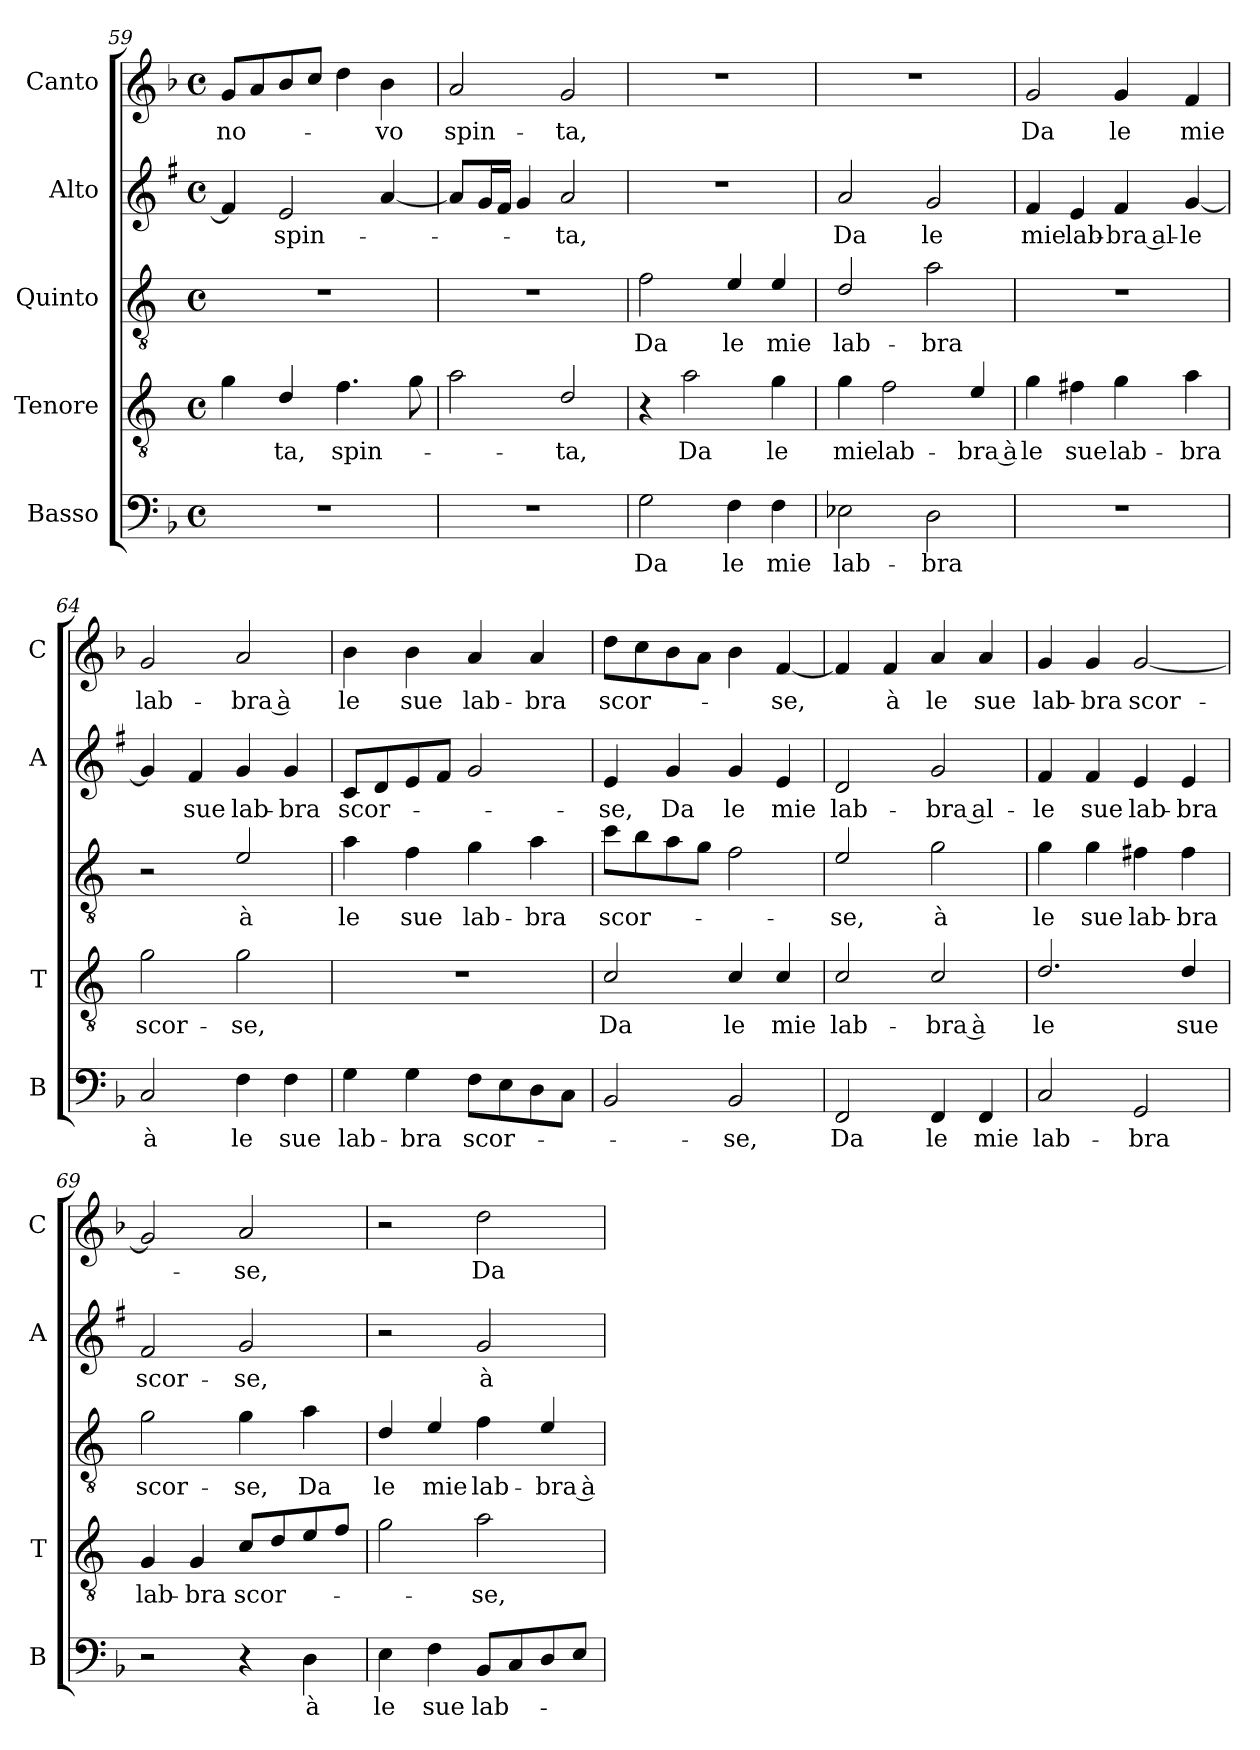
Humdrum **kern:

**kern	**text	**kern	**text	**kern	**text	**kern	**text	**kern	**text
*part5	*part5	*part4	*part4	*part3	*part3	*part2	*part2	*part1	*part1
*staff5	*staff5	*staff4	*staff4	*staff3	*staff3	*staff2	*staff2	*staff1	*staff1
*I"Basso	*	*I"Tenore	*	*I"Quinto	*	*I"Alto	*	*I"Canto	*
*I'B	*	*I'T	*	*	*	*I'A	*	*I'C	*
*clefF4	*	*clefGv2	*	*clefGv2	*	*clefG2	*	*clefG2	*
*	*	*ITrd4c7	*	*ITrd4c7	*	*ITrd1c2	*	*	*
*k[b-]	*	*k[b-]	*	*k[b-]	*	*k[b-]	*	*k[b-]	*
*F:	*	*F:	*	*F:	*	*F:	*	*F:	*
*M4/4	*	*M4/4	*	*M4/4	*	*M4/4	*	*M4/4	*
*met(c)	*	*met(c)	*	*met(c)	*	*met(c)	*	*met(c)	*
=59	=59	=59	=59	=59	=59	=59	=59	=59	=59
!	!	!	!	!	!	!	!	!	!LO:LY:b
1r	.	4c\	.	1r	.	4e/]	.	8g/L	no-
.	.	.	.	.	.	.	.	8a/	.
!	!	!	!LO:LY:b	!	!	!	!LO:LY:b	!	!
.	.	4G/	-ta,	.	.	2d/	spin-	8b-/	.
.	.	.	.	.	.	.	.	8cc/J	.
!	!	!	!LO:LY:b	!	!	!	!	!	!
.	.	4.B-\	spin-	.	.	.	.	4dd\	.
!	!	!	!	!	!	!	!	!	!LO:LY:b
.	.	.	.	.	.	[4g/	.	4b-\	-vo
.	.	8c\	.	.	.	.	.	.	.
=60	=60	=60	=60	=60	=60	=60	=60	=60	=60
!	!	!	!	!	!	!	!	!	!LO:LY:b
1r	.	2d\	.	1r	.	8g/L]	.	2a/	spin-
.	.	.	.	.	.	16f/L	.	.	.
.	.	.	.	.	.	16e/JJ	.	.	.
.	.	.	.	.	.	4f/	.	.	.
!	!	!	!LO:LY:b	!	!	!	!LO:LY:b	!	!LO:LY:b
.	.	2G/	-ta,	.	.	2g/	-ta,	2g/	-ta,
=61	=61	=61	=61	=61	=61	=61	=61	=61	=61
!	!LO:LY:b	!	!	!	!LO:LY:b	!	!	!	!
2G\	Da	4r	.	2B-\	Da	1r	.	1r	.
!	!	!	!LO:LY:b	!	!	!	!	!	!
.	.	2d\	Da	.	.	.	.	.	.
!	!LO:LY:b	!	!	!	!LO:LY:b	!	!	!	!
4F\	le	.	.	4A/	le	.	.	.	.
!	!LO:LY:b	!	!LO:LY:b	!	!LO:LY:b	!	!	!	!
4F\	mie	4c\	le	4A/	mie	.	.	.	.
=62	=62	=62	=62	=62	=62	=62	=62	=62	=62
!	!LO:LY:b	!	!LO:LY:b	!	!LO:LY:b	!	!LO:LY:b	!	!
2E-X\	lab-	4c\	mie	2G/	lab-	2g/	Da	1r	.
!	!	!	!LO:LY:b	!	!	!	!	!	!
.	.	2B-\	lab-	.	.	.	.	.	.
!	!LO:LY:b	!	!	!	!LO:LY:b	!	!LO:LY:b	!	!
2D\	-bra	.	.	2d\	-bra	2f/	le	.	.
!	!	!	!LO:LY:b	!	!	!	!	!	!
.	.	4A/	-bra à	.	.	.	.	.	.
!!LO:LB:g=z
=63	=63	=63	=63	=63	=63	=63	=63	=63	=63
!	!	!	!LO:LY:b	!	!	!	!LO:LY:b	!	!LO:LY:b
1r	.	4c\	le	1r	.	4e/	mie	2g/	Da
!	!	!	!LO:LY:b	!	!	!	!LO:LY:b	!	!
.	.	4Bn\	sue	.	.	4d/	lab-	.	.
!	!	!	!LO:LY:b	!	!	!	!LO:LY:b	!	!LO:LY:b
.	.	4c\	lab-	.	.	4e/	-bra al-	4g/	le
!	!	!	!LO:LY:b	!	!	!	!LO:LY:b	!	!LO:LY:b
.	.	4d\	-bra	.	.	[4f/	-le	4f/	mie
=64	=64	=64	=64	=64	=64	=64	=64	=64	=64
!	!LO:LY:b	!	!LO:LY:b	!	!	!	!	!	!LO:LY:b
2C/	à	2c\	scor-	2r	.	4f/]	.	2g/	lab-
!	!	!	!	!	!	!	!LO:LY:b	!	!
.	.	.	.	.	.	4e/	sue	.	.
!	!LO:LY:b	!	!LO:LY:b	!	!LO:LY:b	!	!LO:LY:b	!	!LO:LY:b
4F\	le	2c\	-se,	2A/	à	4f/	lab-	2a/	-bra à
!	!LO:LY:b	!	!	!	!	!	!LO:LY:b	!	!
4F\	sue	.	.	.	.	4f/	-bra	.	.
=65	=65	=65	=65	=65	=65	=65	=65	=65	=65
!	!LO:LY:b	!	!	!	!LO:LY:b	!	!LO:LY:b	!	!LO:LY:b
4G\	lab-	1r	.	4d\	le	8B-/L	scor-	4b-\	le
.	.	.	.	.	.	8c/	.	.	.
!	!LO:LY:b	!	!	!	!LO:LY:b	!	!	!	!LO:LY:b
4G\	-bra	.	.	4B-\	sue	8d/	.	4b-\	sue
.	.	.	.	.	.	8e/J	.	.	.
!	!LO:LY:b	!	!	!	!LO:LY:b	!	!	!	!LO:LY:b
8F\L	scor-	.	.	4c\	lab-	2f/	.	4a/	lab-
8E\	.	.	.	.	.	.	.	.	.
!	!	!	!	!	!LO:LY:b	!	!	!	!LO:LY:b
8D\	.	.	.	4d\	-bra	.	.	4a/	-bra
8C\J	.	.	.	.	.	.	.	.	.
=66	=66	=66	=66	=66	=66	=66	=66	=66	=66
!	!	!	!LO:LY:b	!	!LO:LY:b	!	!LO:LY:b	!	!LO:LY:b
2BB-/	.	2F/	Da	8f\L	scor-	4d/	-se,	8dd\L	scor-
.	.	.	.	8e\	.	.	.	8cc\	.
!	!	!	!	!	!	!	!LO:LY:b	!	!
.	.	.	.	8d\	.	4f/	Da	8b-\	.
.	.	.	.	8c\J	.	.	.	8a\J	.
!	!LO:LY:b	!	!LO:LY:b	!	!	!	!LO:LY:b	!	!
2BB-/	-se,	4F/	le	2B-\	.	4f/	le	4b-\	.
!	!	!	!LO:LY:b	!	!	!	!LO:LY:b	!	!LO:LY:b
.	.	4F/	mie	.	.	4d/	mie	[4f/	-se,
=67	=67	=67	=67	=67	=67	=67	=67	=67	=67
!	!LO:LY:b	!	!LO:LY:b	!	!LO:LY:b	!	!LO:LY:b	!	!
2FF/	Da	2F/	lab-	2A/	-se,	2c/	lab-	4f/]	.
!	!	!	!	!	!	!	!	!	!LO:LY:b
.	.	.	.	.	.	.	.	4f/	à
!	!LO:LY:b	!	!LO:LY:b	!	!LO:LY:b	!	!LO:LY:b	!	!LO:LY:b
4FF/	le	2F/	-bra à	2c\	à	2f/	-bra al-	4a/	le
!	!LO:LY:b	!	!	!	!	!	!	!	!LO:LY:b
4FF/	mie	.	.	.	.	.	.	4a/	sue
=68	=68	=68	=68	=68	=68	=68	=68	=68	=68
!	!LO:LY:b	!	!LO:LY:b	!	!LO:LY:b	!	!LO:LY:b	!	!LO:LY:b
2C/	lab-	2.G/	le	4c\	le	4e/	-le	4g/	lab-
!	!	!	!	!	!LO:LY:b	!	!LO:LY:b	!	!LO:LY:b
.	.	.	.	4c\	sue	4e/	sue	4g/	-bra
!	!LO:LY:b	!	!	!	!LO:LY:b	!	!LO:LY:b	!	!LO:LY:b
2GG/	-bra	.	.	4Bn\	lab-	4d/	lab-	[2g/	scor-
!	!	!	!LO:LY:b	!	!LO:LY:b	!	!LO:LY:b	!	!
.	.	4G/	sue	4B\	-bra	4d/	-bra	.	.
!!LO:LB:g=z
=69	=69	=69	=69	=69	=69	=69	=69	=69	=69
!	!	!	!LO:LY:b	!	!LO:LY:b	!	!LO:LY:b	!	!
2r	.	4C/	lab-	2c\	scor-	2e/	scor-	2g/]	.
!	!	!	!LO:LY:b	!	!	!	!	!	!
.	.	4C/	-bra	.	.	.	.	.	.
!	!	!	!LO:LY:b	!	!LO:LY:b	!	!LO:LY:b	!	!LO:LY:b
4r	.	8F/L	scor-	4c\	-se,	2f/	-se,	2a/	-se,
.	.	8G/	.	.	.	.	.	.	.
!	!LO:LY:b	!	!	!	!LO:LY:b	!	!	!	!
4D\	à	8A/	.	4d\	Da	.	.	.	.
.	.	8B-/J	.	.	.	.	.	.	.
=70	=70	=70	=70	=70	=70	=70	=70	=70	=70
!	!LO:LY:b	!	!	!	!LO:LY:b	!	!	!	!
4E\	le	2c\	.	4G/	le	2r	.	2r	.
!	!LO:LY:b	!	!	!	!LO:LY:b	!	!	!	!
4F\	sue	.	.	4A/	mie	.	.	.	.
!	!LO:LY:b	!	!LO:LY:b	!	!LO:LY:b	!	!LO:LY:b	!	!LO:LY:b
8BB-/L	lab-	2d\	-se,	4B-\	lab-	2f/	à	2dd\	Da
8C/	.	.	.	.	.	.	.	.	.
!	!	!	!	!	!LO:LY:b	!	!	!	!
8D/	.	.	.	4A/	-bra à	.	.	.	.
8E/J	.	.	.	.	.	.	.	.	.
=	=	=	=	=	=	=	=	=	=
*-	*-	*-	*-	*-	*-	*-	*-	*-	*-
